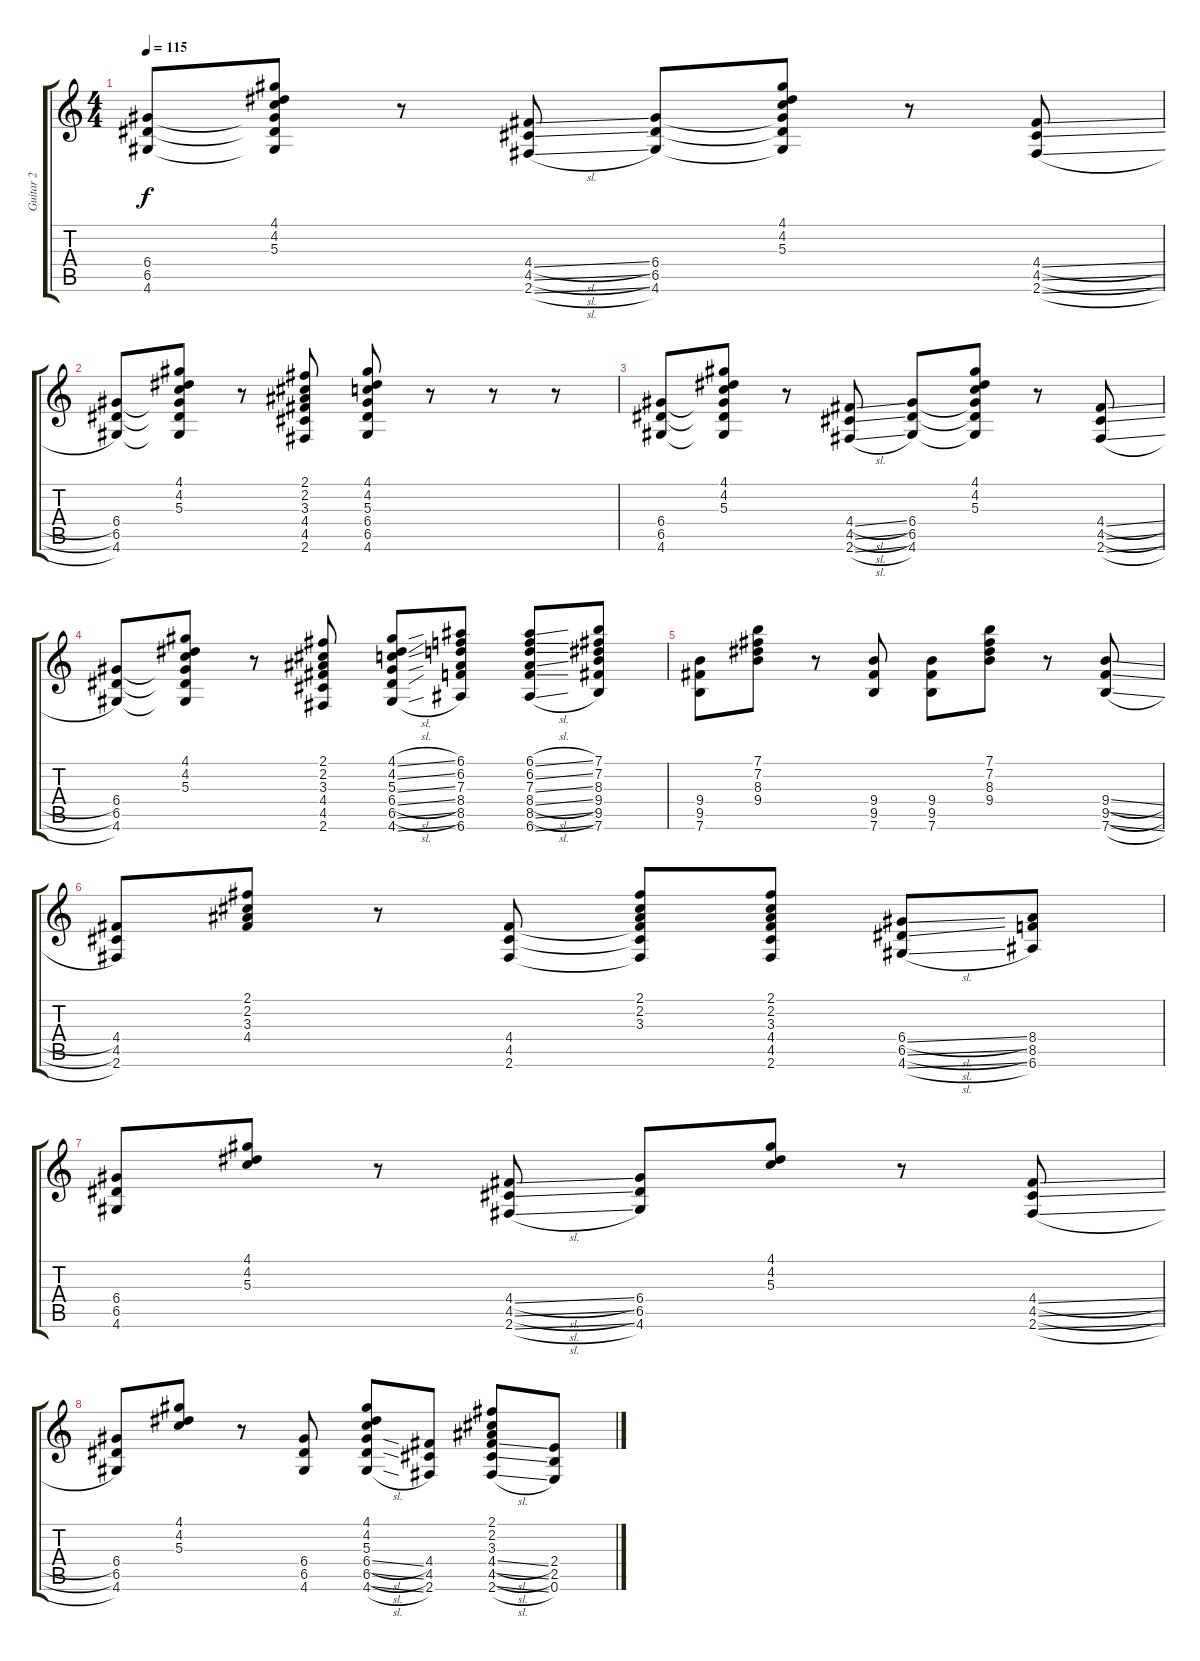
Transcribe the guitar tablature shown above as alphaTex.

\track ("Guitar 2" "Guitar 2") {instrument overdrivenguitar}
\staff {score tabs}
\tuning (E4 B3 G3 D3 A2 E2) {hide}
\ts (4 4)
\tempo 115
\clef g2
\ks c
(6.4 6.5 4.6).8{dy f} (4.1 4.2 5.3 6.4{t} 6.5{t} 4.6{t}).8 r.8 (4.4{sl} 4.5{sl} 2.6{sl}).8 (6.4 6.5 4.6).8 (4.1 4.2 5.3 6.4{t} 6.5{t} 4.6{t}).8 r.8 (4.4{sl} 4.5{sl} 2.6{sl}).8 |
(6.4 6.5 4.6).8 (4.1 4.2 5.3 6.4{t} 6.5{t} 4.6{t}).8 r.8 (2.1 2.2 3.3 4.4 4.5 2.6).8 (4.1 4.2 5.3 6.4 6.5 4.6).8 r.8 r.8 r.8 |
(6.4 6.5 4.6).8 (4.1 4.2 5.3 6.4{t} 6.5{t} 4.6{t}).8 r.8 (4.4{sl} 4.5{sl} 2.6{sl}).8 (6.4 6.5 4.6).8 (4.1 4.2 5.3 6.4{t} 6.5{t} 4.6{t}).8 r.8 (4.4{sl} 4.5{sl} 2.6{sl}).8 |
(6.4 6.5 4.6).8 (4.1 4.2 5.3 6.4{t} 6.5{t} 4.6{t}).8 r.8 (2.1 2.2 3.3 4.4 4.5 2.6).8 (4.1{sl} 4.2{sl} 5.3{sl} 6.4{sl} 6.5{sl} 4.6{sl}).8 (6.1 6.2 7.3 8.4 8.5 6.6).8 (6.1{sl} 6.2{sl} 7.3{sl} 8.4{sl} 8.5{sl} 6.6{sl}).8 (7.1 7.2 8.3 9.4 9.5 7.6).8 |
(9.4 9.5 7.6).8 (7.1 7.2 8.3 9.4).8 r.8 (9.4 9.5 7.6).8 (9.4 9.5 7.6).8 (7.1 7.2 8.3 9.4).8 r.8 (9.4{sl} 9.5{sl} 7.6{sl}).8 |
(4.4 4.5 2.6).8 (2.1 2.2 3.3 4.4).8 r.8 (4.4 4.5 2.6).8 (2.1 2.2 3.3 4.4{t} 4.5{t} 2.6{t}).8 (2.1 2.2 3.3 4.4 4.5 2.6).8 (6.4{sl} 6.5{sl} 4.6{sl}).8 (8.4 8.5 6.6).8 |
(6.4 6.5 4.6).8 (4.1 4.2 5.3).8 r.8 (4.4{sl} 4.5{sl} 2.6{sl}).8 (6.4 6.5 4.6).8 (4.1 4.2 5.3).8 r.8 (4.4{sl} 4.5{sl} 2.6{sl}).8 |
(6.4 6.5 4.6).8 (4.1 4.2 5.3).8 r.8 (6.4 6.5 4.6).8 (4.1 4.2 5.3 6.4{sl} 6.5{sl} 4.6{sl}).8 (4.4 4.5 2.6).8 (2.1 2.2 3.3 4.4{sl} 4.5{sl} 2.6{sl}).8 (2.4 2.5 0.6).8
